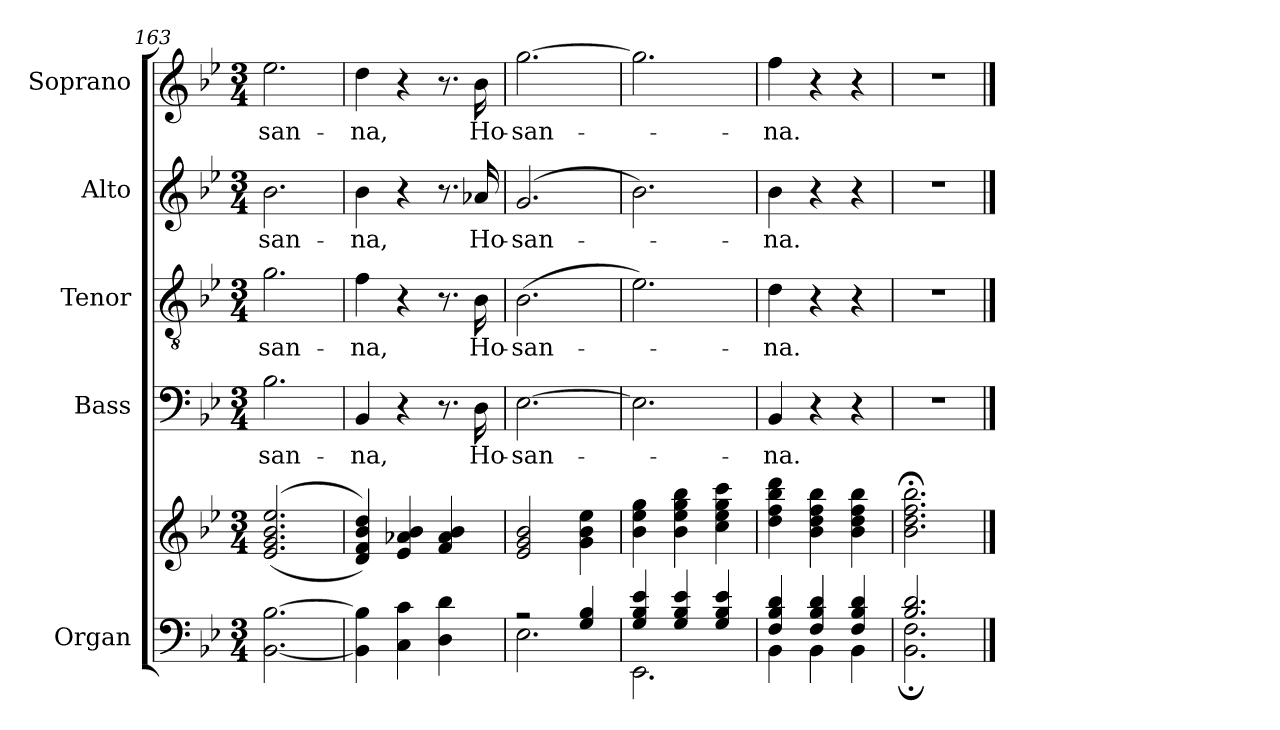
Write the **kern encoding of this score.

**kern	**kern	**kern	**text	**kern	**text	**kern	**text	**kern	**text
*part5	*part5	*part4	*part4	*part3	*part3	*part2	*part2	*part1	*part1
*staff6	*staff5	*staff4	*staff4	*staff3	*staff3	*staff2	*staff2	*staff1	*staff1
*I"Organ	*	*I"Bass	*	*I"Tenor	*	*I"Alto	*	*I"Soprano	*
*I'Org.	*	*I'B.	*	*I'T.	*	*I'A.	*	*I'S.	*
*clefF4	*clefG2	*clefF4	*	*clefGv2	*	*clefG2	*	*clefG2	*
*	*	*	*	*ITrd7c12	*	*	*	*	*
*k[b-e-]	*k[b-e-]	*k[b-e-]	*	*k[b-e-]	*	*k[b-e-]	*	*k[b-e-]	*
*B-:	*B-:	*B-:	*	*B-:	*	*B-:	*	*B-:	*
*M3/4	*M3/4	*M3/4	*	*M3/4	*	*M3/4	*	*M3/4	*
=163	=163	=163	=163	=163	=163	=163	=163	=163	=163
!	!	!	!LO:LY:b:color=#000000	!	!	!	!	!	!
!	!	!	!	!	!LO:LY:b:color=#000000	!	!	!	!
!	!	!	!	!	!	!	!LO:LY:b:color=#000000	!	!
!	!	!	!	!	!	!	!	!	!LO:LY:b:color=#000000
[<2.BB-i\ [>2.B-i	((2.e-i/ 2.gi 2.b-i 2.ee-i	2.B-i\	-san-	2.Gi\	-san-	2.b-i\	-san-	2.ee-i\	-san-
=164	=164	=164	=164	=164	=164	=164	=164	=164	=164
!	!	!	!LO:LY:b:color=#000000	!	!	!	!	!	!
!	!	!	!	!	!LO:LY:b:color=#000000	!	!	!	!
!	!	!	!	!	!	!	!LO:LY:b:color=#000000	!	!
!	!	!	!	!	!	!	!	!	!LO:LY:b:color=#000000
4BB-i\] 4B-i]	4di/ 4fi 4b-i 4ddi))	4BB-i/	-na,	4Fi\	-na,	4b-i\	-na,	4ddi\	-na,
4Ci\ 4ci	4e-i/ 4a-Xi 4b-i	4r	.	4r	.	4r	.	4r	.
4Di\ 4di	4fi/ 4a-i 4b-i	8.r	.	8.r	.	8.r	.	8.r	.
!	!	!	!LO:LY:b:color=#000000	!	!	!	!	!	!
!	!	!	!	!	!LO:LY:b:color=#000000	!	!	!	!
!	!	!	!	!	!	!	!LO:LY:b:color=#000000	!	!
!	!	!	!	!	!	!	!	!	!LO:LY:b:color=#000000
.	.	16Di\	Ho-	16BB-i\	Ho-	16a-Xi/	Ho-	16b-i\	Ho-
=165	=165	=165	=165	=165	=165	=165	=165	=165	=165
*^	*	*	*	*	*	*	*	*	*
!	!	!	!	!LO:LY:b:color=#000000	!	!	!	!	!	!
!	!	!	!	!	!	!LO:LY:b:color=#000000	!	!	!	!
!	!	!	!	!	!	!	!	!LO:LY:b:color=#000000	!	!
!	!	!	!	!	!	!	!	!	!	!LO:LY:b:color=#000000
2r	2.E-i\	2e-i/ 2gi 2b-i	[>2.E-i\	-san-	(2.BB-i\	-san-	(2.gi/	-san-	[>2.ggi\	-san-
4Gi/ 4B-i	.	4gi\ 4b-i 4ee-i	.	.	.	.	.	.	.	.
=166	=166	=166	=166	=166	=166	=166	=166	=166	=166	=166
4Gi/ 4B-i 4e-i	2.EE-i\	4b-i\ 4ee-i 4ggi	2.E-i\]	.	2.E-i\)	.	2.b-i\)	.	2.ggi\]	.
4Gi/ 4B-i 4e-i	.	4b-i\ 4ee-i 4ggi 4bb-i	.	.	.	.	.	.	.	.
4Gi/ 4B-i 4e-i	.	4cci\ 4ee-i 4ggi 4ccci	.	.	.	.	.	.	.	.
=167	=167	=167	=167	=167	=167	=167	=167	=167	=167	=167
!	!	!	!	!LO:LY:b:color=#000000	!	!	!	!	!	!
!	!	!	!	!	!	!LO:LY:b:color=#000000	!	!	!	!
!	!	!	!	!	!	!	!	!LO:LY:b:color=#000000	!	!
!	!	!	!	!	!	!	!	!	!	!LO:LY:b:color=#000000
4Fi/ 4B-i 4di	4BB-i\	4ddi\ 4ffi 4bb-i 4dddi	4BB-i/	-na.	4Di\	-na.	4b-i\	-na.	4ffi\	-na.
4Fi/ 4B-i 4di	4BB-i\	4b-i\ 4ddi 4ffi 4bb-i	4r	.	4r	.	4r	.	4r	.
4Fi/ 4B-i 4di	4BB-i\	4b-i\ 4ddi 4ffi 4bb-i	4r	.	4r	.	4r	.	4r	.
=168	=168	=168	=168	=168	=168	=168	=168	=168	=168	=168
!	!	!	!LO:N:vis=1	!	!LO:N:vis=1	!	!LO:N:vis=1	!	!LO:N:vis=1	!
2.B-i/ 2.di	2.BB-i\; 2.Fi;	2.b-i\; 2.ddi; 2.ffi; 2.bb-i;	2.r	.	2.r	.	2.r	.	2.r	.
*v	*v	*	*	*	*	*	*	*	*	*
==	==	==	==	==	==	==	==	==	==
*-	*-	*-	*-	*-	*-	*-	*-	*-	*-
